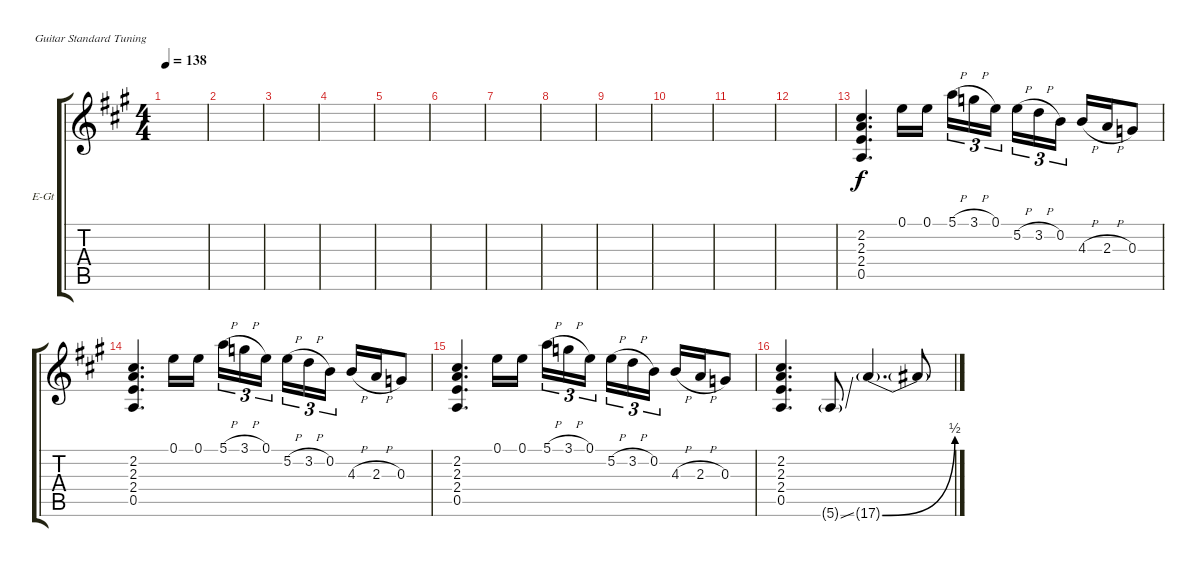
\defaultSystemsLayout 4
\bracketExtendMode groupsimilarinstruments
\firstSystemTrackNameOrientation horizontal
\otherSystemsTrackNameOrientation horizontal
\track ("Electric Guitar" "E-Gt") {instrument distortionguitar}
\staff {score tabs}
\tuning (E4 B3 G3 D3 A2 E2)
\ts (4 4)
\tempo 138
\clef g2
\scale
1.07062
\ks a
|
\scale
0.929382 |
\scale
1.07062 |
\scale
0.929382 |
\scale
1.07062 |
\scale
0.929382 |
\scale
1.07062 |
\scale
0.929382 |
\scale
1.07062 |
\scale
0.929382 |
\scale
1.07062 |
\scale
0.929382 |
\scale
1.07062 (0.5 2.4 2.2 2.3).4{d} 0.1.16 0.1.16 5.1{h}.16{tu (3 2)} 3.1{h}.16{tu (3 2)} 0.1.16{tu (3 2)} 5.2{h}.16{tu (3 2)} 3.2{h}.16{tu (3 2)} 0.2.16{tu (3 2)} 4.3{h}.16 2.3{h}.16 0.3.8 |
\scale
0.929382 (0.5 2.4 2.2 2.3).4{d} 0.1.16 0.1.16 5.1{h}.16{tu (3 2)} 3.1{h}.16{tu (3 2)} 0.1.16{tu (3 2)} 5.2{h}.16{tu (3 2)} 3.2{h}.16{tu (3 2)} 0.2.16{tu (3 2)} 4.3{h}.16 2.3{h}.16 0.3.8 |
\scale
1.07062 (0.5 2.4 2.2 2.3).4{d} 0.1.16 0.1.16 5.1{h}.16{tu (3 2)} 3.1{h}.16{tu (3 2)} 0.1.16{tu (3 2)} 5.2{h}.16{tu (3 2)} 3.2{h}.16{tu (3 2)} 0.2.16{tu (3 2)} 4.3{h}.16 2.3{h}.16 0.3.8 |
\scale
0.929382 (0.5 2.4 2.2 2.3).4{d} 5.6{ss g}.8 17.6{be (bend 0 0 15.6 2) g}.4{d} 17.6{t}.8
